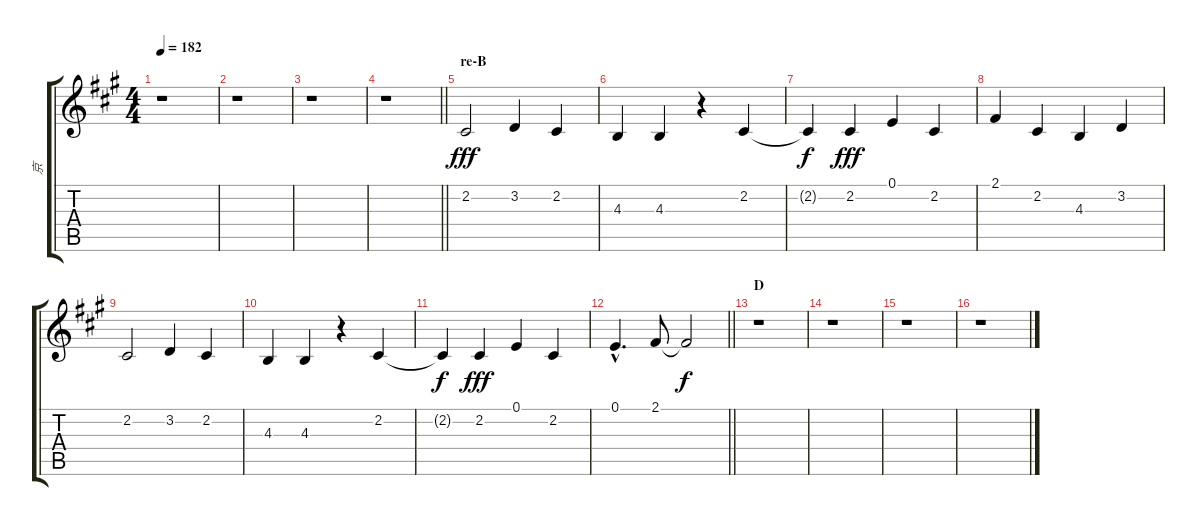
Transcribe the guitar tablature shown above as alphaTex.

\track ("京" "京") {instrument orchestralharp}
\staff {score tabs}
\tuning (E4 B3 G3 D3 A2 E2) {hide}
\ts (4 4)
\tempo 182
\clef g2
\ks a
r.1{dy f} |
r.1 |
r.1 |
\barLineRight lightlight
r.1 |
\section ("" "re-B")
2.2.2{dy fff} 3.2.4 2.2.4 |
4.3.4 4.3.4 r.4 2.2.4 |
2.2{t}.4{dy f} 2.2.4{dy fff} 0.1.4 2.2.4 |
2.1.4 2.2.4 4.3.4 3.2.4 |
2.2.2 3.2.4 2.2.4 |
4.3.4 4.3.4 r.4 2.2.4 |
2.2{t}.4{dy f} 2.2.4{dy fff} 0.1.4 2.2.4 |
\barLineRight lightlight
0.1{hac}.4{d} 2.1.8 2.1{t}.2{dy f} |
\section ("" "D")
r.1 |
r.1 |
r.1 |
r.1
